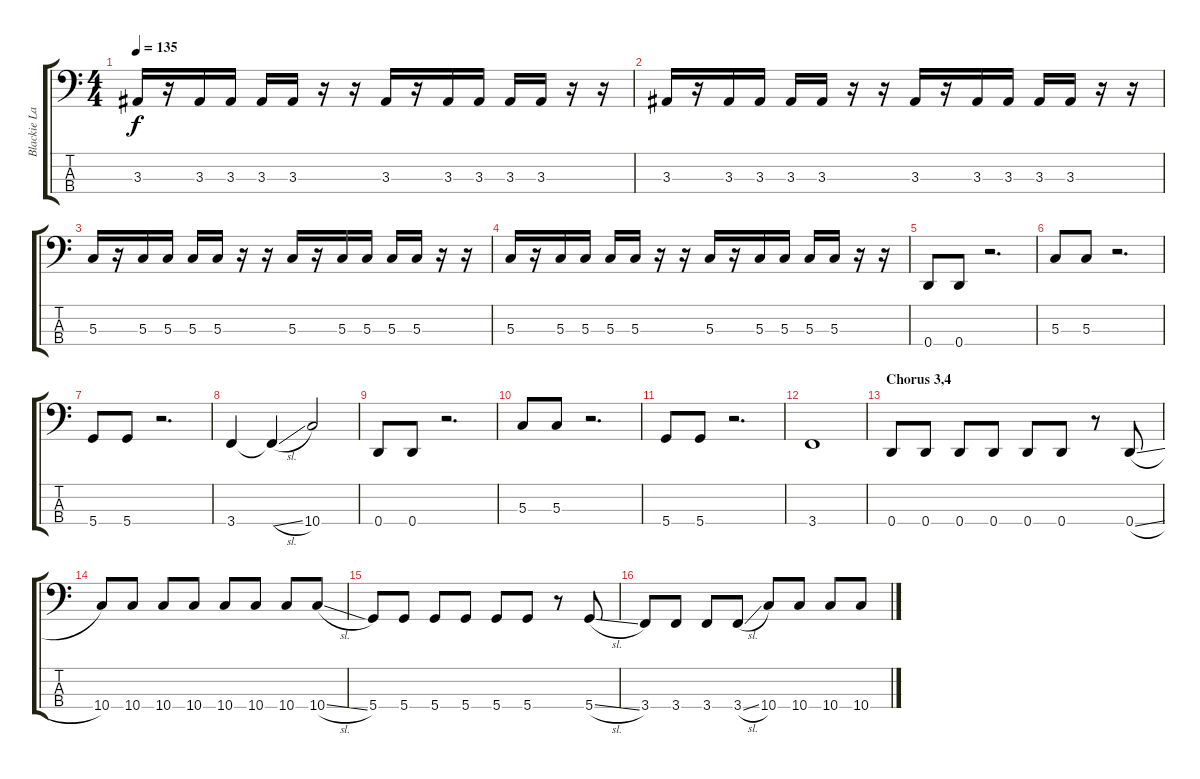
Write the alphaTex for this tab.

\track ("Blackie Lawless Bass" "Blackie La") {instrument electricbasspick}
\staff {score tabs}
\tuning (F2 C2 G1 D1) {hide}
\ts (4 4)
\tempo 135
\clef f4
\ks c
3.3.16{dy f} r.16 3.3.16 3.3.16 3.3.16 3.3.16 r.16 r.16 3.3.16 r.16 3.3.16 3.3.16 3.3.16 3.3.16 r.16 r.16 |
3.3.16 r.16 3.3.16 3.3.16 3.3.16 3.3.16 r.16 r.16 3.3.16 r.16 3.3.16 3.3.16 3.3.16 3.3.16 r.16 r.16 |
5.3.16 r.16 5.3.16 5.3.16 5.3.16 5.3.16 r.16 r.16 5.3.16 r.16 5.3.16 5.3.16 5.3.16 5.3.16 r.16 r.16 |
5.3.16 r.16 5.3.16 5.3.16 5.3.16 5.3.16 r.16 r.16 5.3.16 r.16 5.3.16 5.3.16 5.3.16 5.3.16 r.16 r.16 |
0.4.8 0.4.8 r.2{d} |
5.3.8 5.3.8 r.2{d} |
5.4.8 5.4.8 r.2{d} |
3.4.4 3.4{sl t}.4 10.4.2 |
0.4.8 0.4.8 r.2{d} |
5.3.8 5.3.8 r.2{d} |
5.4.8 5.4.8 r.2{d} |
3.4.1 |
\section ("" "Chorus 3,4")
0.4.8 0.4.8 0.4.8 0.4.8 0.4.8 0.4.8 r.8 0.4{sl}.8 |
10.4.8 10.4.8 10.4.8 10.4.8 10.4.8 10.4.8 10.4.8 10.4{sl}.8 |
5.4.8 5.4.8 5.4.8 5.4.8 5.4.8 5.4.8 r.8 5.4{sl}.8 |
3.4.8 3.4.8 3.4.8 3.4{sl}.8 10.4.8 10.4.8 10.4.8 10.4.8
